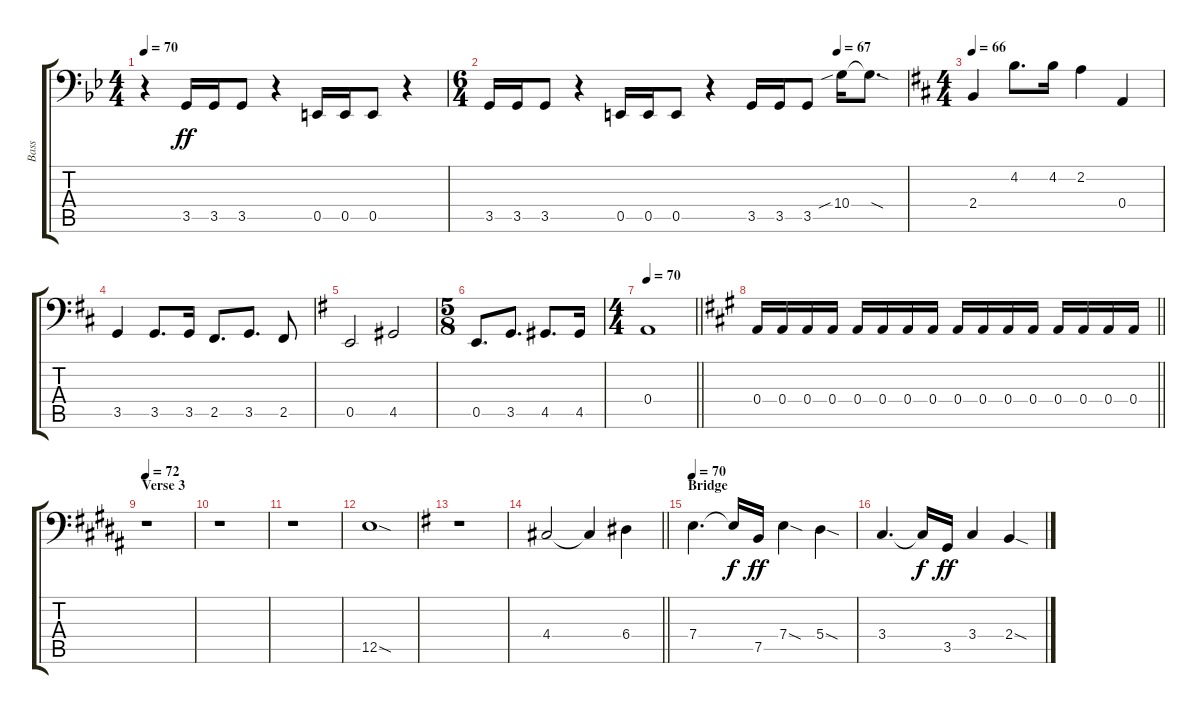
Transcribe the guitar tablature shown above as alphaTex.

\track ("Bass" "Bass") {instrument electricbassfinger}
\staff {score tabs}
\tuning (B2 G2 D2 A1 E1 B0) {hide}
\ts (4 4)
\tempo 70
\clef f4
\ks bb
r.4{dy ff} 3.5.16 3.5.16 3.5.8 r.4 0.5.16 0.5.16 0.5.8 r.4 |
\ts (6 4)
\tempo (67 0.8333333333333334)
3.5.16 3.5.16 3.5.8 r.4 0.5.16 0.5.16 0.5.8 r.4 3.5.16 3.5.16 3.5.8 10.4{sib}.16 10.4{sod t}.8{d} |
\ts (4 4)
\tempo 66
\ks d
2.4.4 4.2.8{d} 4.2.16 2.2.4 0.4.4 |
3.5.4 3.5.8{d} 3.5.16 2.5.8{d} 3.5.8{d} 2.5.8 |
\ks g
0.5.2 4.5.2 |
\ts (5 8)
0.5.8{d} 3.5.8{d} 4.5.8{d} 4.5.16 |
\ts (4 4)
\tempo 70
\barLineRight lightlight
0.4.1{volume 0} |
\barLineRight lightlight
\ks a
0.4.16{volume 13} 0.4.16 0.4.16 0.4.16 0.4.16 0.4.16 0.4.16 0.4.16 0.4.16 0.4.16 0.4.16 0.4.16 0.4.16 0.4.16 0.4.16 0.4.16 |
\section ("" "Verse 3")
\tempo 72
\ks b
r.1 |
r.1 |
r.1 |
12.5{sod}.1 |
\ks g
r.1 |
\barLineRight lightlight
4.4.2 4.4{t}.4 6.4.4 |
\section ("" "Bridge")
\tempo 70
7.4.4{d} 7.4{t}.16{dy f} 7.5.16{dy ff} 7.4{sod}.4 5.4{sod}.4 |
3.4.4{d} 3.4{t}.16{dy f} 3.5.16{dy ff} 3.4.4 2.4{sod}.4
